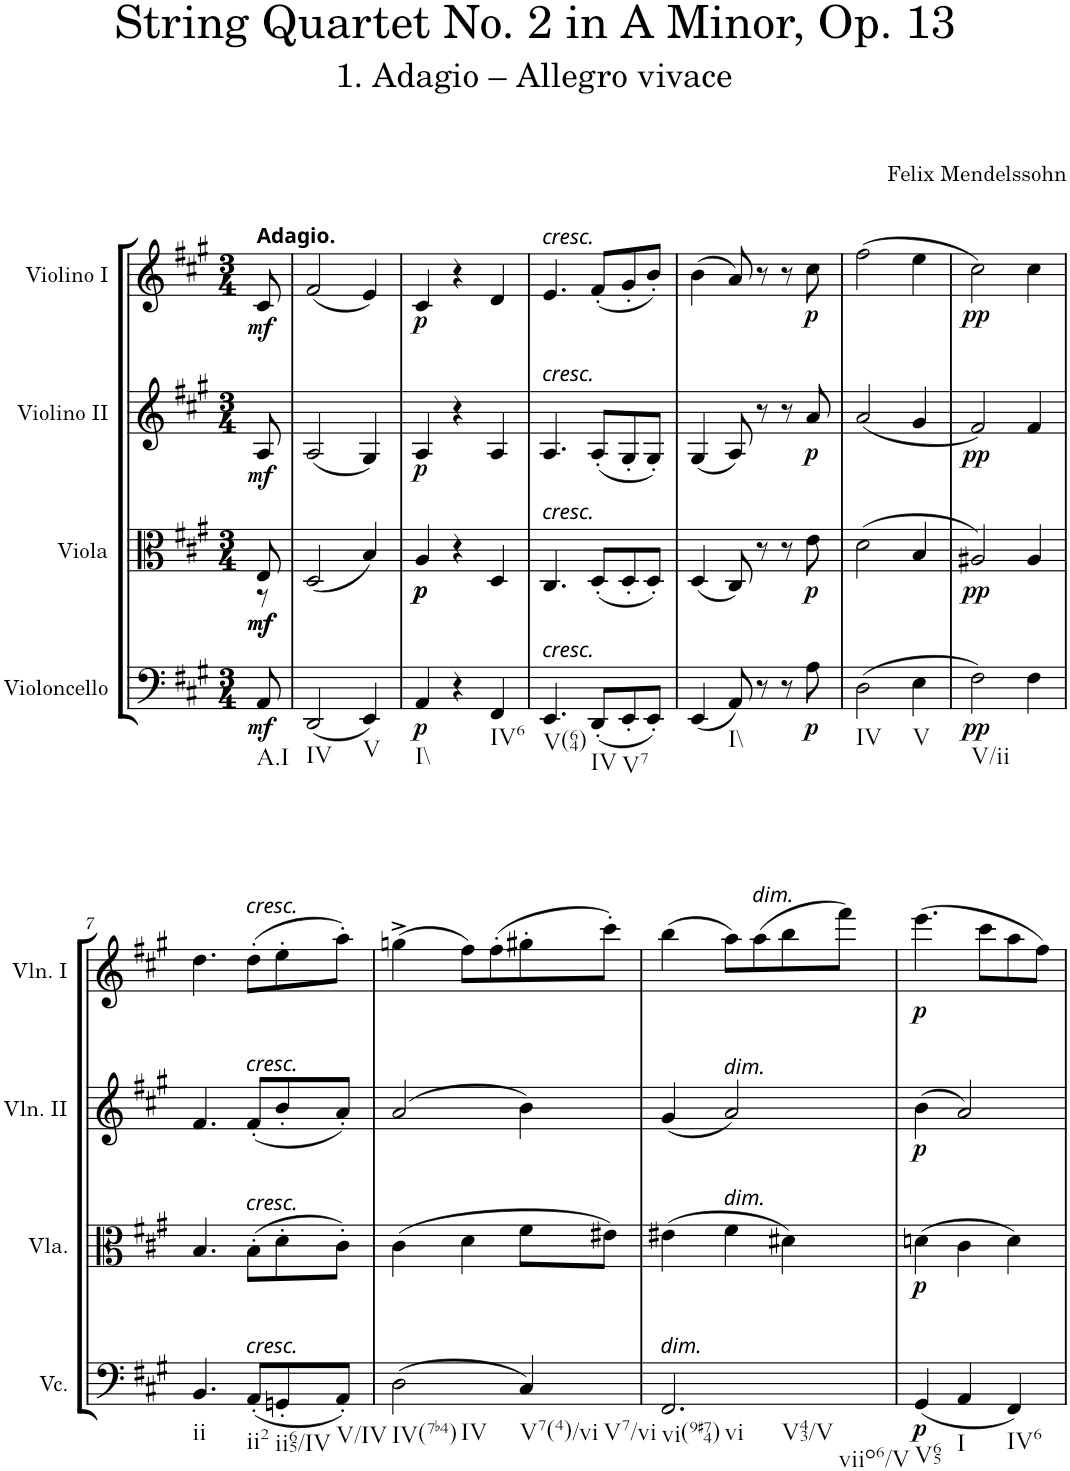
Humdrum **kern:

**kern	**dynam	**kern	**dynam	**kern	**dynam	**kern	**dynam
*part4	*part4	*part3	*part3	*part2	*part2	*part1	*part1
*staff4	*staff4	*staff3	*staff3	*staff2	*staff2	*staff1	*staff1
*I"Violoncello	*	*I"Viola	*	*I"Violino II	*	*I"Violino I	*
*I'Vc.	*	*I'Vla.	*	*I'Vln. II	*	*I'Vln. I	*
*clefF4	*	*clefC3	*	*clefG2	*	*clefG2	*
*k[f#c#g#]	*	*k[f#c#g#]	*	*k[f#c#g#]	*	*k[f#c#g#]	*
*A:	*	*A:	*	*A:	*	*A:	*
*M3/4	*	*M3/4	*	*M3/4	*	*M3/4	*
=	=	=	=	=	=	=	=
*	*	*^	*	*	*	*	*
!	!	!	!	!	!	!	!LO:TX:a:B:t=Adagio.	!
!LO:TX:b:t=A.I	!	!	!	!	!	!	!	!
!	!LO:DY:b	!	!	!LO:DY:b	!	!	!	!
!	!	!	!	!LO:DY:n=1:b	!	!LO:DY:b	!	!LO:DY:b
8AA/	mf	8E/	8r	mf mf	8A/	mf	8c#/	mf
=1	=1	=1	=1	=1	=1	=1	=1	=1
!LO:TX:b:t=IV	!	!	!	!	!	!	!	!
*	*	*v	*v	*	*	*	*	*
(<2DD/	.	(<2D/	.	(<2A/	.	(<2f#/	.
!LO:TX:b:t=V	!	!	!	!	!	!	!
4EE/)	.	4B/)	.	4G#/)	.	4e/)	.
=2	=2	=2	=2	=2	=2	=2	=2
!LO:TX:b:t=I\\	!	!	!	!	!	!	!
!	!LO:DY:b	!	!LO:DY:b	!	!	!	!
!	!	!	!LO:DY:n=1:b	!	!LO:DY:b	!	!LO:DY:b
4AA/	p	4A/	p p	4A/	p	4c#/	p
4r	.	4r	.	4r	.	4r	.
!LO:TX:b:t=IV6	!	!	!	!	!	!	!
4FF#/	.	4D/	.	4A/	.	4d/	.
=3	=3	=3	=3	=3	=3	=3	=3
!	!	!	!	!	!	!LO:TX:a:i:t=cresc.	!
!	!	!	!	!LO:TX:a:i:t=cresc.	!	!	!
!	!	!LO:TX:a:i:t=cresc.	!	!	!	!	!
!LO:TX:a:i:t=cresc.	!	!	!	!	!	!	!
!LO:TX:b:t=V(64)	!	!	!	!	!	!	!
4.EE/	.	4.C#/	.	4.A/	.	4.e/	.
!LO:TX:b:t=IV	!	!	!	!	!	!	!
(<8DD'/L	.	(<8D'/L	.	(<8A'/L	.	(<8f#'/L	.
!LO:TX:b:t=V7	!	!	!	!	!	!	!
8EE'/	.	8D'/	.	8G#'/	.	8g#'/	.
8EE'/J)	.	8D'/J)	.	8G#'/J)	.	8b'/J)	.
=4	=4	=4	=4	=4	=4	=4	=4
(<4EE/	.	(<4D/	.	(<4G#/	.	(>4b\	.
!LO:TX:b:t=I\\	!	!	!	!	!	!	!
8AA/)	.	8C#/)	.	8A/)	.	8a/)	.
8r	.	8r	.	8r	.	8r	.
8r	.	8r	.	8r	.	8r	.
!	!LO:DY:b	!	!LO:DY:b	!	!LO:DY:b	!	!LO:DY:b
8A\	p	8e\	p	8a/	p	8cc#\	p
=5	=5	=5	=5	=5	=5	=5	=5
!LO:TX:b:t=IV	!	!	!	!	!	!	!
(>2D\	.	(>2d\	.	(<2a/	.	(>2ff#\	.
!LO:TX:b:t=V	!	!	!	!	!	!	!
4E\	.	4B/	.	4g#/	.	4ee\	.
=6	=6	=6	=6	=6	=6	=6	=6
!LO:TX:b:t=V/ii	!	!	!	!	!	!	!
!	!LO:DY:b	!	!LO:DY:b	!	!LO:DY:b	!	!LO:DY:b
2F#\)	pp	2A#X/)	pp	2f#/)	pp	2cc#\)	pp
4F#\	.	4A#/	.	4f#/	.	4cc#\	.
!!LO:LB:g=z
=7	=7	=7	=7	=7	=7	=7	=7
!LO:TX:b:t=ii	!	!	!	!	!	!	!
4.BB/	.	4.B/	.	4.f#/	.	4.dd\	.
!	!	!	!	!	!	!LO:TX:a:i:t=cresc.	!
!	!	!	!	!LO:TX:a:i:t=cresc.	!	!	!
!	!	!LO:TX:a:i:t=cresc.	!	!	!	!	!
!LO:TX:a:i:t=cresc.	!	!	!	!	!	!	!
!LO:TX:b:t=ii2	!	!	!	!	!	!	!
(<8AA'/L	.	(>8B'\L	.	(<8f#'/L	.	(>8dd'\L	.
!LO:TX:b:t=ii65/IV	!	!	!	!	!	!	!
8GGn'/	.	8d'\	.	8b'/	.	8ee'\	.
!LO:TX:b:t=V/IV	!	!	!	!	!	!	!
8AA'/J)	.	8c#'\J)	.	8a'/J)	.	8aa'\J)	.
=8	=8	=8	=8	=8	=8	=8	=8
!LO:TX:b:t=IV(7b4)	!	!	!	!	!	!	!
!LO:TX:b:t=IV	!	!	!	!	!	!	!
(>2D\	.	(>4c#\	.	(>2a/	.	(>4ggn^\	.
.	.	4d\	.	.	.	8ff#\L)	.
.	.	.	.	.	.	(>8ff#'\	.
!LO:TX:b:t=V7(4)/vi	!	!	!	!	!	!	!
!LO:TX:b:t=V7/vi	!	!	!	!	!	!	!
4C#/)	.	8f#\L	.	4b\)	.	8gg#X'\	.
.	.	8e#X\J)	.	.	.	8ccc#'\J)	.
=9	=9	=9	=9	=9	=9	=9	=9
!LO:TX:a:i:t=dim.	!	!	!	!	!	!	!
!LO:TX:b:t=vi(9#74)	!	!	!	!	!	!	!
!LO:TX:b:t=vi	!	!	!	!	!	!	!
!LO:TX:b:t=V43/V	!	!	!	!	!	!	!
!LO:TX:b:t=viio6/V	!	!	!	!	!	!	!
2.FF#/	.	(>4e#X\	.	(<4g#/	.	(>4bb\	.
!	!	!	!	!LO:TX:a:i:t=dim.	!	!	!
!	!	!LO:TX:a:i:t=dim.	!	!	!	!	!
.	.	4f#\	.	2a/)	.	8aa\L)	.
!	!	!	!	!	!	!LO:TX:a:i:t=dim.	!
.	.	.	.	.	.	(>8aa\	.
.	.	4d#X\)	.	.	.	8bb\	.
.	.	.	.	.	.	8fff#\J)	.
=10	=10	=10	=10	=10	=10	=10	=10
!LO:TX:b:t=V65	!	!	!	!	!	!	!
!	!LO:DY:b	!	!LO:DY:b	!	!LO:DY:b	!	!LO:DY:b
(<4GG#/	p	(>4dn\	p	(>4b\	p	(>4.eee\	p
!LO:TX:b:t=I	!	!	!	!	!	!	!
4AA/	.	4c#\	.	2a/)	.	.	.
.	.	.	.	.	.	8ccc#\L	.
!LO:TX:b:t=IV6	!	!	!	!	!	!	!
4FF#/)	.	4d\)	.	.	.	8aa\	.
.	.	.	.	.	.	8ff#\J)	.
=	=	=	=	=	=	=	=
*-	*-	*-	*-	*-	*-	*-	*-
